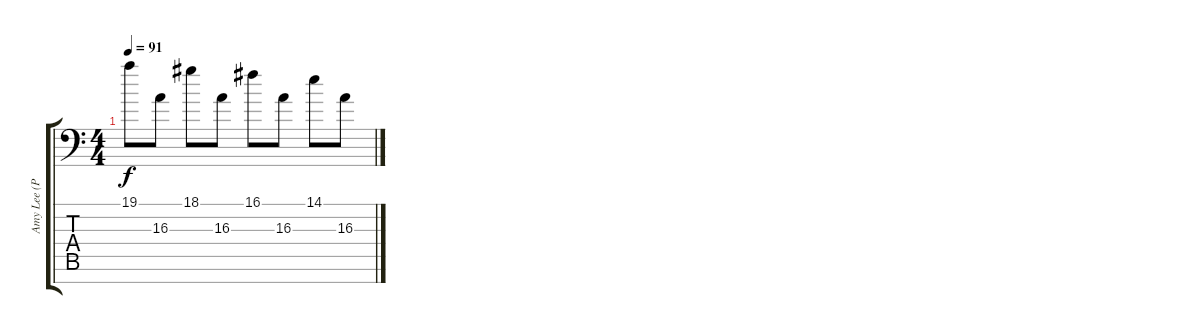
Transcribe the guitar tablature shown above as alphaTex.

\track ("Amy Lee (Piano, right hand)" "Amy Lee (P") {instrument acousticgrandpiano}
\staff {score tabs}
\tuning (D4 A3 F3 C3 G2 D2 A1) {hide}
\ts (4 4)
\tempo 91
\clef f4
\ks c
19.1.8{dy f} 16.3.8 18.1.8 16.3.8 16.1.8 16.3.8 14.1.8 16.3.8
